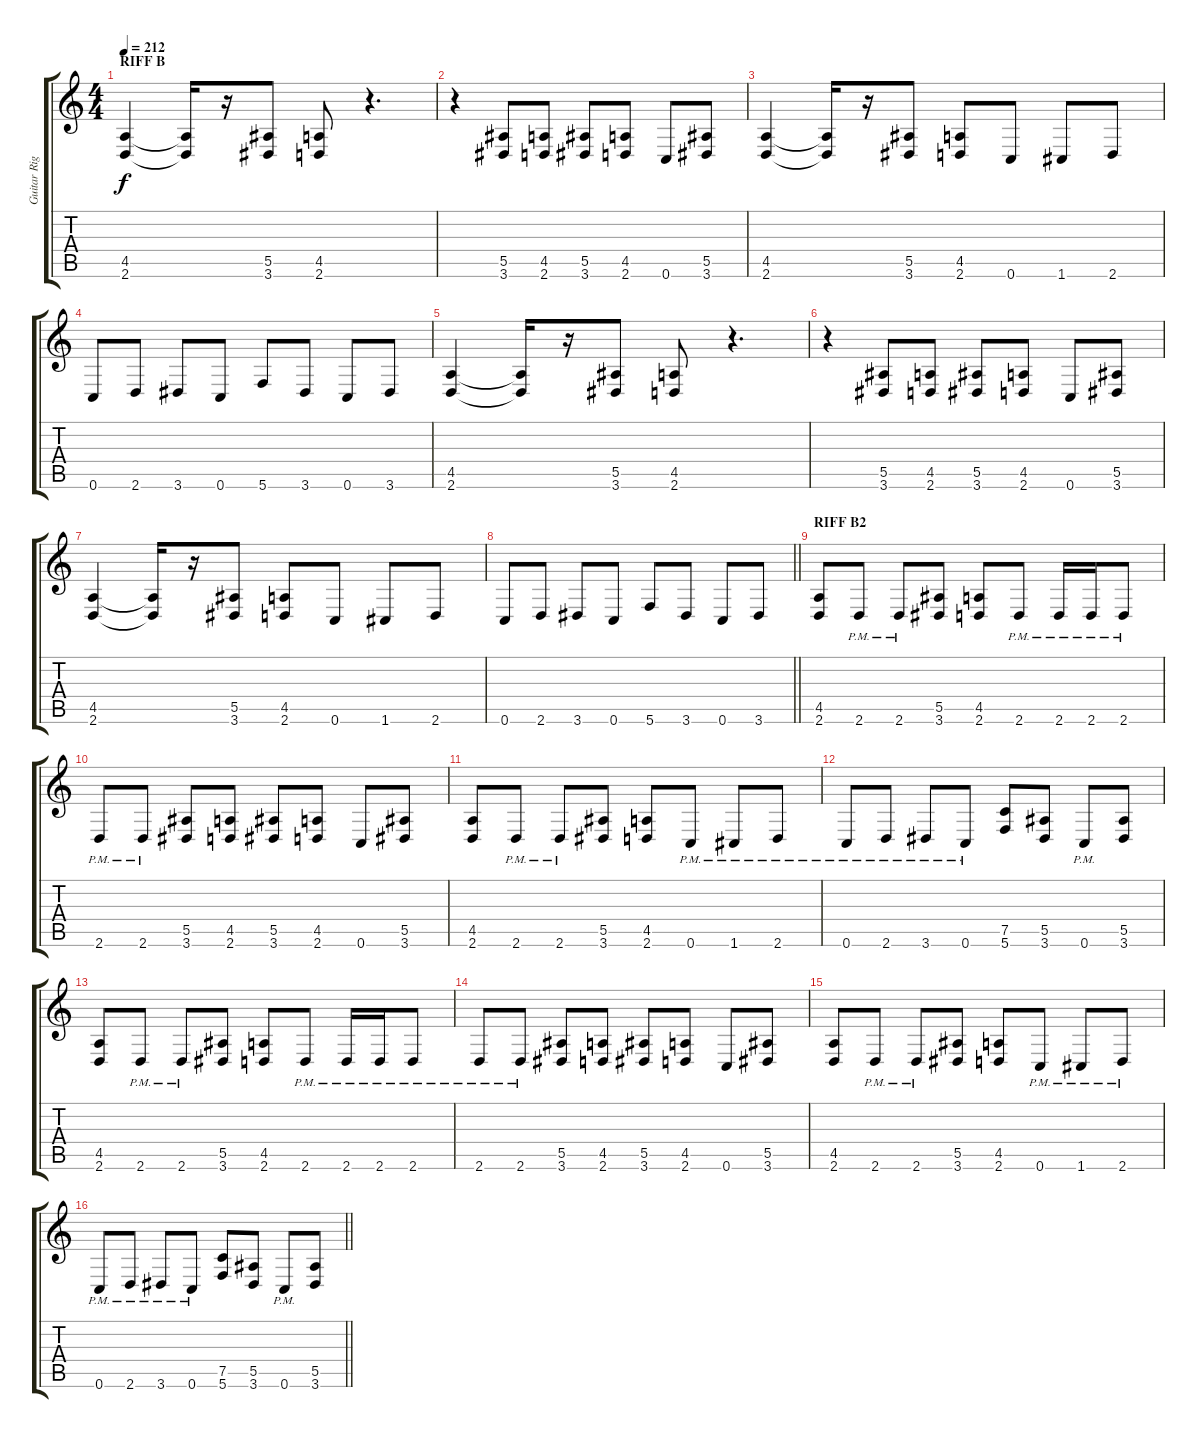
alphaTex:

\track ("Guitar Right" "Guitar Rig") {instrument distortionguitar}
\staff {score tabs}
\tuning (C4 G3 Eb3 Bb2 F2 C2) {hide}
\ts (4 4)
\section ("" "RIFF B")
\tempo 212
\clef g2
\ks c
(4.5 2.6).4{dy f} (4.5{t} 2.6{t}).16 r.16 (5.5 3.6).8 (4.5 2.6).8 r.4{d} |
r.4 (5.5 3.6).8 (4.5 2.6).8 (5.5 3.6).8 (4.5 2.6).8 0.6.8 (5.5 3.6).8 |
(4.5 2.6).4 (4.5{t} 2.6{t}).16 r.16 (5.5 3.6).8 (4.5 2.6).8 0.6.8 1.6.8 2.6.8 |
0.6.8 2.6.8 3.6.8 0.6.8 5.6.8 3.6.8 0.6.8 3.6.8 |
(4.5 2.6).4 (4.5{t} 2.6{t}).16 r.16 (5.5 3.6).8 (4.5 2.6).8 r.4{d} |
r.4 (5.5 3.6).8 (4.5 2.6).8 (5.5 3.6).8 (4.5 2.6).8 0.6.8 (5.5 3.6).8 |
(4.5 2.6).4 (4.5{t} 2.6{t}).16 r.16 (5.5 3.6).8 (4.5 2.6).8 0.6.8 1.6.8 2.6.8 |
\barLineRight lightlight
0.6.8 2.6.8 3.6.8 0.6.8 5.6.8 3.6.8 0.6.8 3.6.8 |
\section ("" "RIFF B2")
(4.5 2.6).8 2.6{pm}.8 2.6{pm}.8 (5.5 3.6).8 (4.5 2.6).8 2.6{pm}.8 2.6{pm}.16 2.6{pm}.16 2.6{pm}.8 |
2.6{pm}.8 2.6{pm}.8 (5.5 3.6).8 (4.5 2.6).8 (5.5 3.6).8 (4.5 2.6).8 0.6.8 (5.5 3.6).8 |
(4.5 2.6).8 2.6{pm}.8 2.6{pm}.8 (5.5 3.6).8 (4.5 2.6).8 0.6{pm}.8 1.6{pm}.8 2.6{pm}.8 |
0.6{pm}.8 2.6{pm}.8 3.6{pm}.8 0.6{pm}.8 (7.5 5.6).8 (5.5 3.6).8 0.6{pm}.8 (5.5 3.6).8 |
(4.5 2.6).8 2.6{pm}.8 2.6{pm}.8 (5.5 3.6).8 (4.5 2.6).8 2.6{pm}.8 2.6{pm}.16 2.6{pm}.16 2.6{pm}.8 |
2.6{pm}.8 2.6{pm}.8 (5.5 3.6).8 (4.5 2.6).8 (5.5 3.6).8 (4.5 2.6).8 0.6.8 (5.5 3.6).8 |
(4.5 2.6).8 2.6{pm}.8 2.6{pm}.8 (5.5 3.6).8 (4.5 2.6).8 0.6{pm}.8 1.6{pm}.8 2.6{pm}.8 |
\barLineRight lightlight
0.6{pm}.8 2.6{pm}.8 3.6{pm}.8 0.6{pm}.8 (7.5 5.6).8 (5.5 3.6).8 0.6{pm}.8 (5.5 3.6).8
